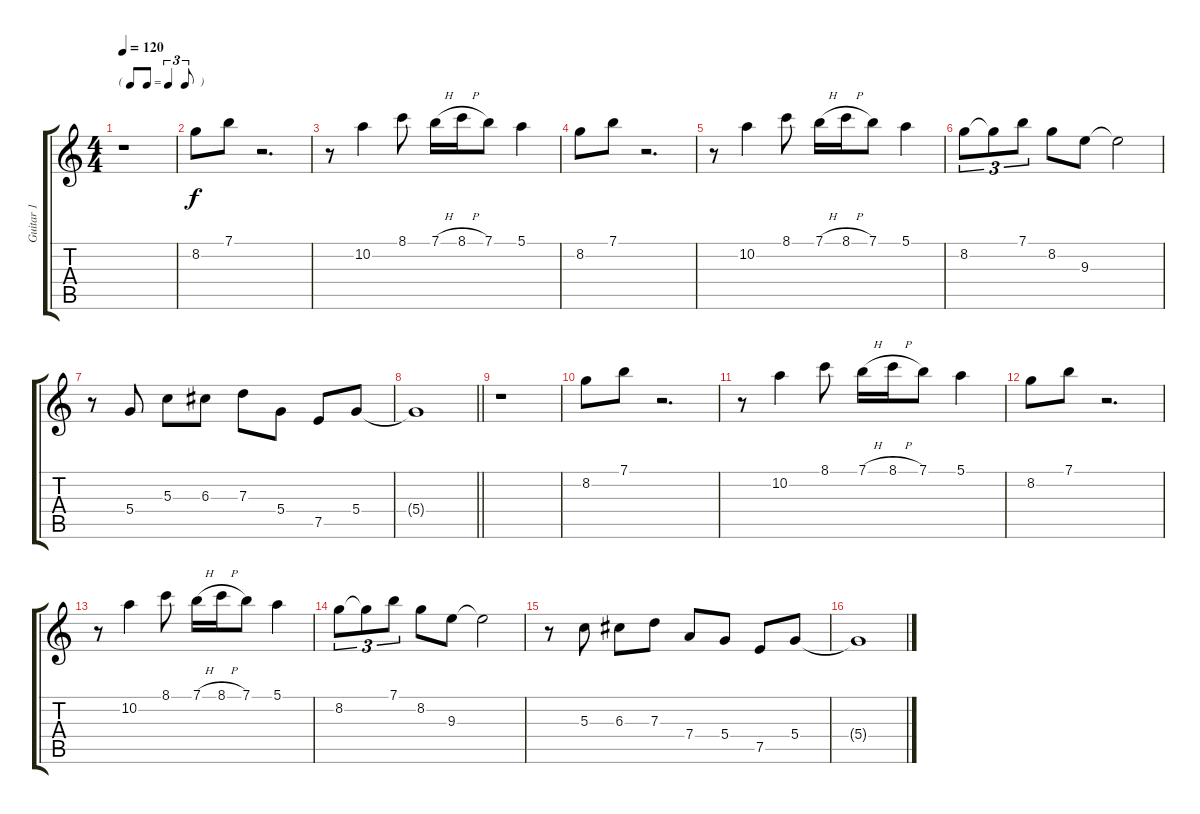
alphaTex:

\track ("Guitar 1" "Guitar 1") {instrument electricguitarjazz}
\staff {score tabs}
\tuning (E4 B3 G3 D3 A2 E2) {hide}
\ts (4 4)
\tf triplet8th
\tempo 120
\clef g2
\ks c
r.1{dy f instrument electricguitarjazz} |
8.2.8 7.1.8 r.2{d} |
r.8 10.2.4 8.1.8 7.1{h}.16 8.1{h}.16 7.1.8 5.1.4 |
8.2.8 7.1.8 r.2{d} |
r.8 10.2.4 8.1.8 7.1{h}.16 8.1{h}.16 7.1.8 5.1.4 |
8.2.8{tu (3 2)} 8.2{t}.8{tu (3 2)} 7.1.8{tu (3 2)} 8.2.8 9.3.8 9.3{t}.2 |
r.8 5.4.8 5.3.8 6.3.8 7.3.8 5.4.8 7.5.8 5.4.8 |
\barLineRight lightlight
5.4{t}.1 |
r.1 |
8.2.8 7.1.8 r.2{d} |
r.8 10.2.4 8.1.8 7.1{h}.16 8.1{h}.16 7.1.8 5.1.4 |
8.2.8 7.1.8 r.2{d} |
r.8 10.2.4 8.1.8 7.1{h}.16 8.1{h}.16 7.1.8 5.1.4 |
8.2.8{tu (3 2)} 8.2{t}.8{tu (3 2)} 7.1.8{tu (3 2)} 8.2.8 9.3.8 9.3{t}.2 |
r.8 5.3.8 6.3.8 7.3.8 7.4.8 5.4.8 7.5.8 5.4.8 |
5.4{t}.1
